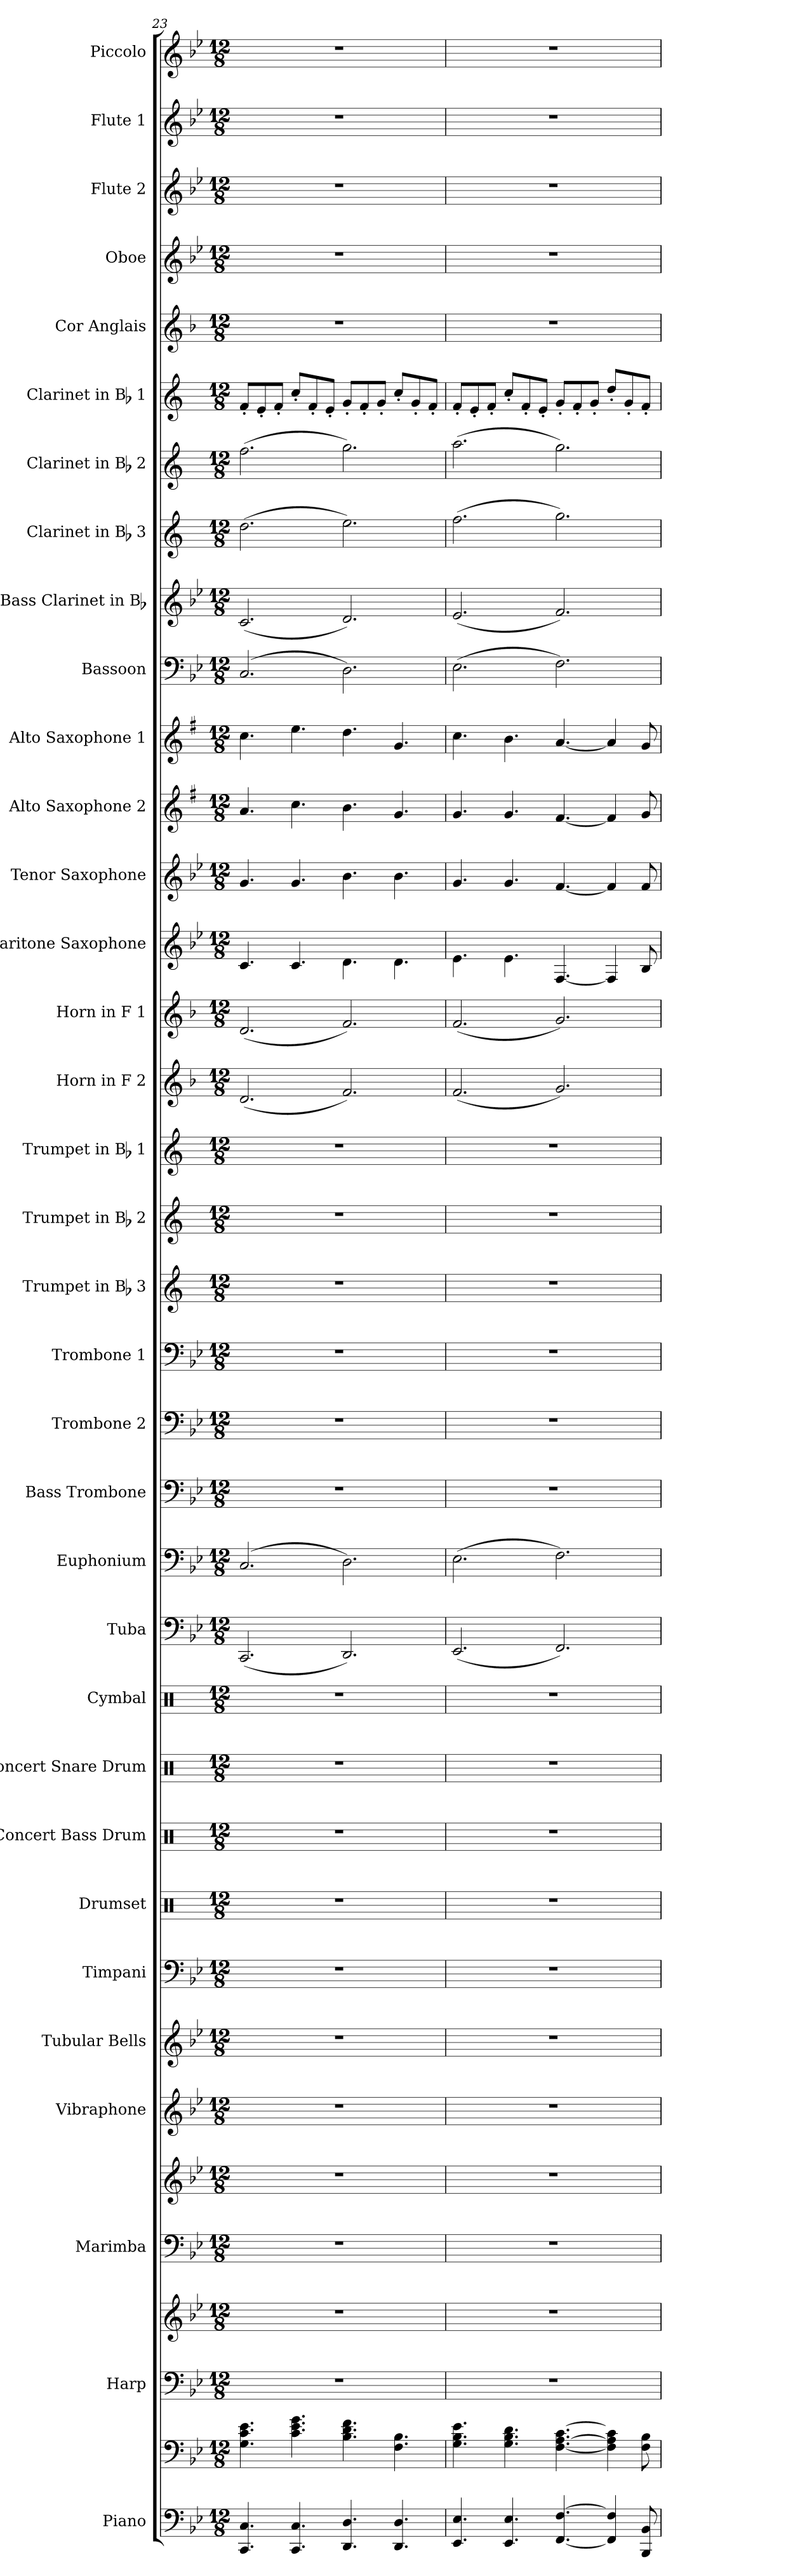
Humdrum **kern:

**kern	**kern	**kern	**kern	**kern	**kern	**kern	**kern	**kern	**kern	**kern	**kern	**kern	**kern	**kern	**kern	**kern	**kern	**kern	**kern	**kern	**kern	**kern	**kern	**kern	**kern	**kern	**kern	**kern	**kern	**kern	**kern	**kern	**kern	**kern	**kern	**kern
*part34	*part34	*part33	*part33	*part32	*part32	*part31	*part30	*part29	*part28	*part27	*part26	*part25	*part24	*part23	*part22	*part21	*part20	*part19	*part18	*part17	*part16	*part15	*part14	*part13	*part12	*part11	*part10	*part9	*part8	*part7	*part6	*part5	*part4	*part3	*part2	*part1
*staff37	*staff36	*staff35	*staff34	*staff33	*staff32	*staff31	*staff30	*staff29	*staff28	*staff27	*staff26	*staff25	*staff24	*staff23	*staff22	*staff21	*staff20	*staff19	*staff18	*staff17	*staff16	*staff15	*staff14	*staff13	*staff12	*staff11	*staff10	*staff9	*staff8	*staff7	*staff6	*staff5	*staff4	*staff3	*staff2	*staff1
*I"Piano	*	*I"Harp	*	*I"Marimba	*	*I"Vibraphone	*I"Tubular Bells	*I"Timpani	*I"Drumset	*I"Concert Bass Drum	*I"Concert Snare Drum	*I"Cymbal	*I"Tuba	*I"Euphonium	*I"Bass Trombone	*I"Trombone 2	*I"Trombone 1	*I"Trumpet in Bb 3	*I"Trumpet in Bb 2	*I"Trumpet in Bb 1	*I"Horn in F 2	*I"Horn in F 1	*I"Baritone Saxophone	*I"Tenor Saxophone	*I"Alto Saxophone 2	*I"Alto Saxophone 1	*I"Bassoon	*I"Bass Clarinet in Bb	*I"Clarinet in Bb 3	*I"Clarinet in Bb 2	*I"Clarinet in Bb 1	*I"Cor Anglais	*I"Oboe	*I"Flute 2	*I"Flute 1	*I"Piccolo
*I'Pno.	*	*I'Hp.	*	*I'Mar.	*	*I'Vib.	*I'Tub. B.	*I'Timp.	*I'D. Set	*I'Con. BD	*I'Con. Sn.	*I'Cym.	*I'Tba.	*I'Euph.	*I'B. Tbn.	*I'Tbn. 2	*I'Tbn. 1	*I'Tpt. 3	*I'Tpt. 2	*I'Tpt. 1	*I'Hn. 2	*I'Hn. 1	*I'Bari. Sax.	*I'Ten. Sax.	*I'Alto Sax. 2	*I'Alto Sax. 1	*I'Bsn.	*I'B. Cl.	*I'Cl. 3	*I'Cl. 2	*I'Cl. 1	*I'C. A.	*I'Ob.	*I'Fl. 2	*I'Fl. 1	*I'Picc.
!!LO:PB:g=z
*clefF4	*clefF4	*clefF4	*clefG2	*clefF4	*clefG2	*clefG2	*clefG2	*clefF4	*clefX	*clefX	*clefX	*clefX	*clefF4	*clefF4	*clefF4	*clefF4	*clefF4	*clefG2	*clefG2	*clefG2	*clefG2	*clefG2	*clefG2	*clefG2	*clefG2	*clefG2	*clefF4	*clefG2	*clefG2	*clefG2	*clefG2	*clefG2	*clefG2	*clefG2	*clefG2	*clefG2
*	*	*	*	*	*	*	*	*	*	*	*	*	*	*	*	*	*	*ITrd1c2	*ITrd1c2	*ITrd1c2	*ITrd4c7	*ITrd4c7	*ITrd12c21	*ITrd8c14	*ITrd5c9	*ITrd5c9	*	*ITrd8c14	*ITrd1c2	*ITrd1c2	*ITrd1c2	*ITrd4c7	*	*	*	*ITrd-7c-12
*k[b-e-]	*k[b-e-]	*k[b-e-]	*k[b-e-]	*k[b-e-]	*k[b-e-]	*k[b-e-]	*k[b-e-]	*k[b-e-]	*k[]	*k[]	*k[]	*k[]	*k[b-e-]	*k[b-e-]	*k[b-e-]	*k[b-e-]	*k[b-e-]	*k[b-e-]	*k[b-e-]	*k[b-e-]	*k[b-e-]	*k[b-e-]	*k[b-e-]	*k[b-e-]	*k[b-e-]	*k[b-e-]	*k[b-e-]	*k[b-e-]	*k[b-e-]	*k[b-e-]	*k[b-e-]	*k[b-e-]	*k[b-e-]	*k[b-e-]	*k[b-e-]	*k[b-e-]
*B-:	*B-:	*B-:	*B-:	*B-:	*B-:	*B-:	*B-:	*B-:	*	*	*	*	*B-:	*B-:	*B-:	*B-:	*B-:	*	*	*	*B-:	*B-:	*B-:	*	*B-:	*B-:	*B-:	*	*	*	*	*B-:	*B-:	*B-:	*B-:	*B-:
*M12/8	*M12/8	*M12/8	*M12/8	*M12/8	*M12/8	*M12/8	*M12/8	*M12/8	*M12/8	*M12/8	*M12/8	*M12/8	*M12/8	*M12/8	*M12/8	*M12/8	*M12/8	*M12/8	*M12/8	*M12/8	*M12/8	*M12/8	*M12/8	*M12/8	*M12/8	*M12/8	*M12/8	*M12/8	*M12/8	*M12/8	*M12/8	*M12/8	*M12/8	*M12/8	*M12/8	*M12/8
=23	=23	=23	=23	=23	=23	=23	=23	=23	=23	=23	=23	=23	=23	=23	=23	=23	=23	=23	=23	=23	=23	=23	=23	=23	=23	=23	=23	=23	=23	=23	=23	=23	=23	=23	=23	=23
4.CC/ 4.C/	4.G\ 4.c\ 4.e-\	1.r	1.r	1.r	1.r	1.r	1.r	1.r	1.r	1.r	1.r	1.r	(2.CC/	(2.C/	1.r	1.r	1.r	1.r	1.r	1.r	(2.G/	(2.G/	4.C/	4.G/	4.c/	4.e-\	(2.C/	(2.C/	(2.cc\	(2.ee-\	8e-'/L	1.r	1.r	1.r	1.r	1.r
.	.	.	.	.	.	.	.	.	.	.	.	.	.	.	.	.	.	.	.	.	.	.	.	.	.	.	.	.	.	.	8d'/	.	.	.	.	.
.	.	.	.	.	.	.	.	.	.	.	.	.	.	.	.	.	.	.	.	.	.	.	.	.	.	.	.	.	.	.	8e-'/J	.	.	.	.	.
4.CC/ 4.C/	4.c\ 4.e-\ 4.g\	.	.	.	.	.	.	.	.	.	.	.	.	.	.	.	.	.	.	.	.	.	4.C/	4.G/	4.e-\	4.g\	.	.	.	.	8b-'/L	.	.	.	.	.
.	.	.	.	.	.	.	.	.	.	.	.	.	.	.	.	.	.	.	.	.	.	.	.	.	.	.	.	.	.	.	8e-'/	.	.	.	.	.
.	.	.	.	.	.	.	.	.	.	.	.	.	.	.	.	.	.	.	.	.	.	.	.	.	.	.	.	.	.	.	8d'/J	.	.	.	.	.
4.DD/ 4.D/	4.B-\ 4.d\ 4.f\	.	.	.	.	.	.	.	.	.	.	.	2.DD/)	2.D\)	.	.	.	.	.	.	2.B-/)	2.B-/)	4.D\	4.B-\	4.d\	4.f\	2.D\)	2.D/)	2.dd\)	2.ff\)	8f'/L	.	.	.	.	.
.	.	.	.	.	.	.	.	.	.	.	.	.	.	.	.	.	.	.	.	.	.	.	.	.	.	.	.	.	.	.	8e-'/	.	.	.	.	.
.	.	.	.	.	.	.	.	.	.	.	.	.	.	.	.	.	.	.	.	.	.	.	.	.	.	.	.	.	.	.	8f'/J	.	.	.	.	.
4.DD/ 4.D/	4.F\ 4.B-\	.	.	.	.	.	.	.	.	.	.	.	.	.	.	.	.	.	.	.	.	.	4.D\	4.B-\	4.B-/	4.B-/	.	.	.	.	8b-'/L	.	.	.	.	.
.	.	.	.	.	.	.	.	.	.	.	.	.	.	.	.	.	.	.	.	.	.	.	.	.	.	.	.	.	.	.	8f'/	.	.	.	.	.
.	.	.	.	.	.	.	.	.	.	.	.	.	.	.	.	.	.	.	.	.	.	.	.	.	.	.	.	.	.	.	8e-'/J	.	.	.	.	.
=24	=24	=24	=24	=24	=24	=24	=24	=24	=24	=24	=24	=24	=24	=24	=24	=24	=24	=24	=24	=24	=24	=24	=24	=24	=24	=24	=24	=24	=24	=24	=24	=24	=24	=24	=24	=24
4.EE-/ 4.E-/	4.G\ 4.B-\ 4.e-\	1.r	1.r	1.r	1.r	1.r	1.r	1.r	1.r	1.r	1.r	1.r	(2.EE-/	(2.E-\	1.r	1.r	1.r	1.r	1.r	1.r	(2.B-/	(2.B-/	4.E-\	4.G/	4.B-/	4.e-\	(2.E-\	(2.E-/	(2.ee-\	(2.gg\	8e-'/L	1.r	1.r	1.r	1.r	1.r
.	.	.	.	.	.	.	.	.	.	.	.	.	.	.	.	.	.	.	.	.	.	.	.	.	.	.	.	.	.	.	8d'/	.	.	.	.	.
.	.	.	.	.	.	.	.	.	.	.	.	.	.	.	.	.	.	.	.	.	.	.	.	.	.	.	.	.	.	.	8e-'/J	.	.	.	.	.
4.EE-/ 4.E-/	4.G\ 4.B-\ 4.d\	.	.	.	.	.	.	.	.	.	.	.	.	.	.	.	.	.	.	.	.	.	4.E-\	4.G/	4.B-/	4.d\	.	.	.	.	8b-'/L	.	.	.	.	.
.	.	.	.	.	.	.	.	.	.	.	.	.	.	.	.	.	.	.	.	.	.	.	.	.	.	.	.	.	.	.	8e-'/	.	.	.	.	.
.	.	.	.	.	.	.	.	.	.	.	.	.	.	.	.	.	.	.	.	.	.	.	.	.	.	.	.	.	.	.	8d'/J	.	.	.	.	.
[4.FF/ [4.F/	[4.F\ [4.A\ [4.c\	.	.	.	.	.	.	.	.	.	.	.	2.FF/)	2.F\)	.	.	.	.	.	.	2.c/)	2.c/)	[4.FF/	[4.F/	[4.A/	[4.c/	2.F\)	2.F/)	2.ff\)	2.ff\)	8f'/L	.	.	.	.	.
.	.	.	.	.	.	.	.	.	.	.	.	.	.	.	.	.	.	.	.	.	.	.	.	.	.	.	.	.	.	.	8e-'/	.	.	.	.	.
.	.	.	.	.	.	.	.	.	.	.	.	.	.	.	.	.	.	.	.	.	.	.	.	.	.	.	.	.	.	.	8f'/J	.	.	.	.	.
4FF/] 4F/]	4F\] 4A\] 4c\]	.	.	.	.	.	.	.	.	.	.	.	.	.	.	.	.	.	.	.	.	.	4FF/]	4F/]	4A/]	4c/]	.	.	.	.	8cc'/L	.	.	.	.	.
.	.	.	.	.	.	.	.	.	.	.	.	.	.	.	.	.	.	.	.	.	.	.	.	.	.	.	.	.	.	.	8f'/	.	.	.	.	.
8BBB-/ 8BB-/	8F\ 8B-\	.	.	.	.	.	.	.	.	.	.	.	.	.	.	.	.	.	.	.	.	.	8BB-/	8F/	8B-/	8B-/	.	.	.	.	8e-'/J	.	.	.	.	.
=	=	=	=	=	=	=	=	=	=	=	=	=	=	=	=	=	=	=	=	=	=	=	=	=	=	=	=	=	=	=	=	=	=	=	=	=
*-	*-	*-	*-	*-	*-	*-	*-	*-	*-	*-	*-	*-	*-	*-	*-	*-	*-	*-	*-	*-	*-	*-	*-	*-	*-	*-	*-	*-	*-	*-	*-	*-	*-	*-	*-	*-
